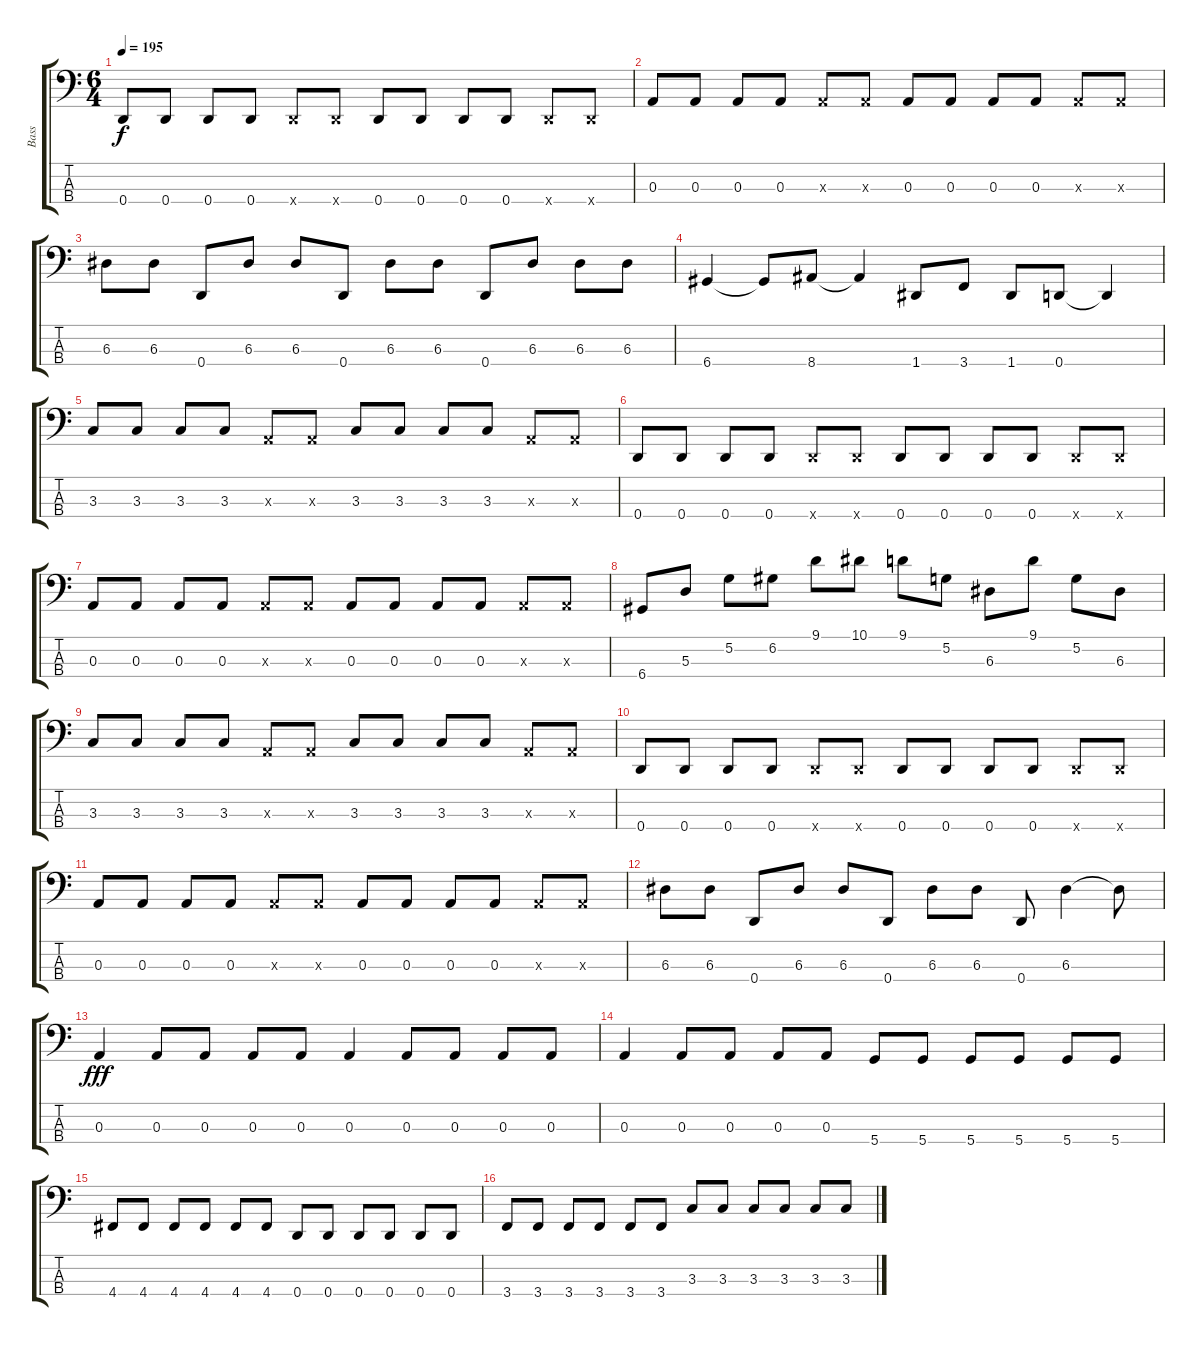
\track ("Bass" "Bass") {instrument electricbassfinger}
\staff {score tabs}
\tuning (F2 D2 A1 D1) {hide}
\ts (6 4)
\tempo 195
\clef f4
\ks c
0.4.8{dy f} 0.4.8 0.4.8 0.4.8 0.4{x}.8 0.4{x}.8 0.4.8 0.4.8 0.4.8 0.4.8 0.4{x}.8 0.4{x}.8 |
0.3.8 0.3.8 0.3.8 0.3.8 0.3{x}.8 0.3{x}.8 0.3.8 0.3.8 0.3.8 0.3.8 0.3{x}.8 0.3{x}.8 |
6.3.8 6.3.8 0.4.8 6.3.8 6.3.8 0.4.8 6.3.8 6.3.8 0.4.8 6.3.8 6.3.8 6.3.8 |
6.4.4 6.4{t}.8 8.4.8 8.4{t}.4 1.4.8 3.4.8 1.4.8 0.4.8 0.4{t}.4 |
3.3.8 3.3.8 3.3.8 3.3.8 0.3{x}.8 0.3{x}.8 3.3.8 3.3.8 3.3.8 3.3.8 0.3{x}.8 0.3{x}.8 |
0.4.8 0.4.8 0.4.8 0.4.8 0.4{x}.8 0.4{x}.8 0.4.8 0.4.8 0.4.8 0.4.8 0.4{x}.8 0.4{x}.8 |
0.3.8 0.3.8 0.3.8 0.3.8 0.3{x}.8 0.3{x}.8 0.3.8 0.3.8 0.3.8 0.3.8 0.3{x}.8 0.3{x}.8 |
6.4.8 5.3.8 5.2.8 6.2.8 9.1.8 10.1.8 9.1.8 5.2.8 6.3.8 9.1.8 5.2.8 6.3.8 |
3.3.8 3.3.8 3.3.8 3.3.8 0.3{x}.8 0.3{x}.8 3.3.8 3.3.8 3.3.8 3.3.8 0.3{x}.8 0.3{x}.8 |
0.4.8 0.4.8 0.4.8 0.4.8 0.4{x}.8 0.4{x}.8 0.4.8 0.4.8 0.4.8 0.4.8 0.4{x}.8 0.4{x}.8 |
0.3.8 0.3.8 0.3.8 0.3.8 0.3{x}.8 0.3{x}.8 0.3.8 0.3.8 0.3.8 0.3.8 0.3{x}.8 0.3{x}.8 |
6.3.8 6.3.8 0.4.8 6.3.8 6.3.8 0.4.8 6.3.8 6.3.8 0.4.8 6.3.4 6.3{t}.8 |
0.3.4{dy fff} 0.3.8 0.3.8 0.3.8 0.3.8 0.3.4 0.3.8 0.3.8 0.3.8 0.3.8 |
0.3.4 0.3.8 0.3.8 0.3.8 0.3.8 5.4.8 5.4.8 5.4.8 5.4.8 5.4.8 5.4.8 |
4.4.8 4.4.8 4.4.8 4.4.8 4.4.8 4.4.8 0.4.8 0.4.8 0.4.8 0.4.8 0.4.8 0.4.8 |
3.4.8 3.4.8 3.4.8 3.4.8 3.4.8 3.4.8 3.3.8 3.3.8 3.3.8 3.3.8 3.3.8 3.3.8
